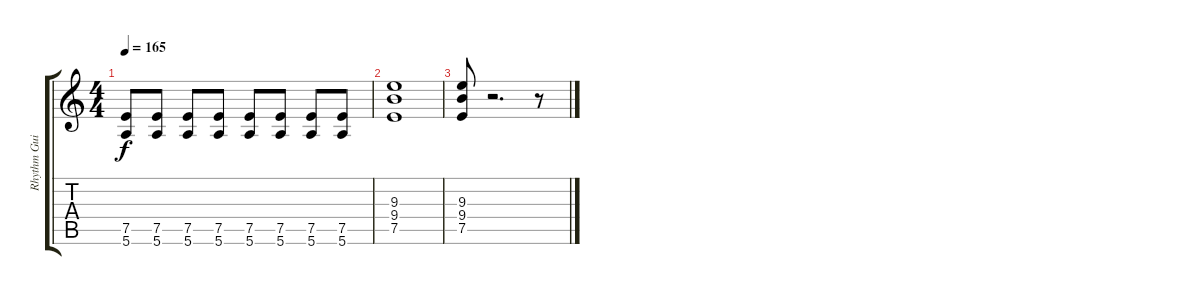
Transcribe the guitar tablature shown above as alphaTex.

\track ("Rhythm Guitar" "Rhythm Gui") {instrument distortionguitar}
\staff {score tabs}
\tuning (E4 B3 G3 D3 A2 E2) {hide}
\ts (4 4)
\tempo 165
\clef g2
\ks c
(7.5 5.6).8{dy f} (7.5 5.6).8 (7.5 5.6).8 (7.5 5.6).8 (7.5 5.6).8 (7.5 5.6).8 (7.5 5.6).8 (7.5 5.6).8 |
(9.3 9.4 7.5).1 |
(9.3 9.4 7.5).8 r.2{d} r.8
